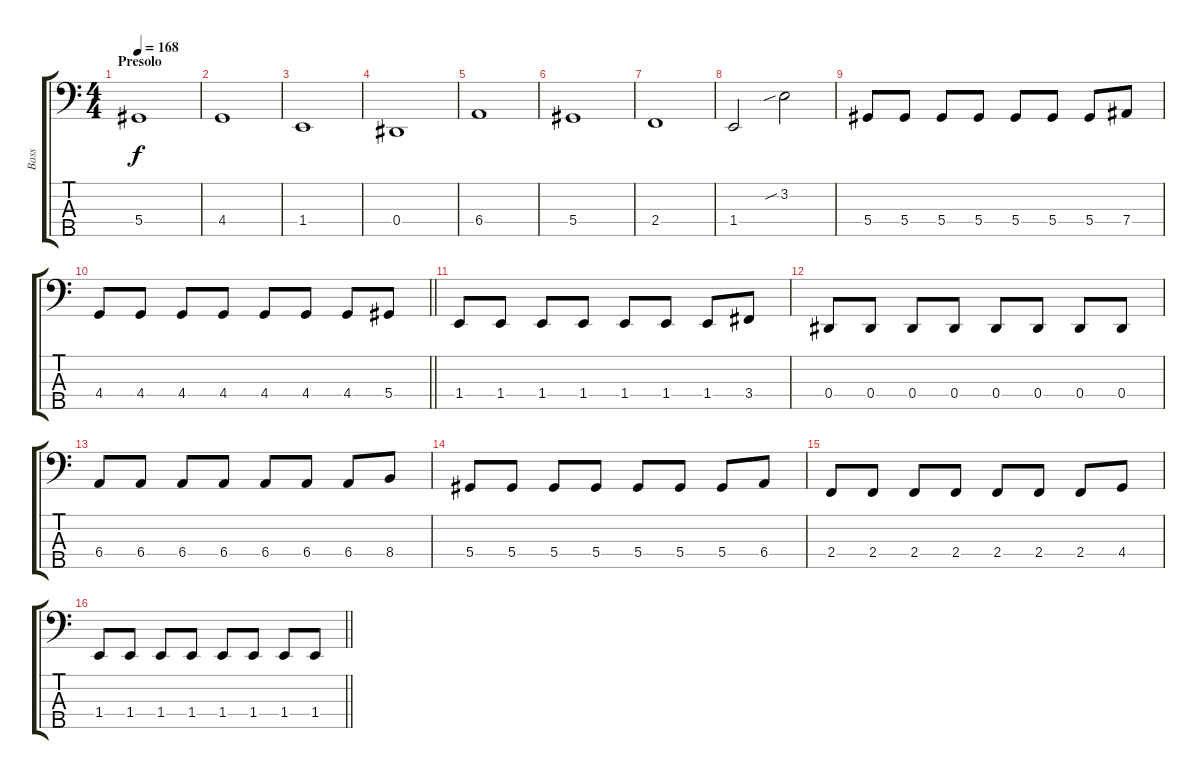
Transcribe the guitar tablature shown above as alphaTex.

\track ("Bass" "Bass") {instrument electricbassfinger}
\staff {score tabs}
\tuning (Gb2 Db2 Ab1 Eb1 Bb0) {hide}
\ts (4 4)
\section ("" "Presolo")
\tempo 168
\clef f4
\ks aminor
5.4.1{dy f} |
4.4.1 |
1.4.1 |
0.4.1 |
6.4.1 |
5.4.1 |
2.4.1 |
1.4.2 3.2{sib}.2 |
5.4.8 5.4.8 5.4.8 5.4.8 5.4.8 5.4.8 5.4.8 7.4.8 |
\barLineRight lightlight
4.4.8 4.4.8 4.4.8 4.4.8 4.4.8 4.4.8 4.4.8 5.4.8 |
1.4.8 1.4.8 1.4.8 1.4.8 1.4.8 1.4.8 1.4.8 3.4.8 |
0.4.8 0.4.8 0.4.8 0.4.8 0.4.8 0.4.8 0.4.8 0.4.8 |
6.4.8 6.4.8 6.4.8 6.4.8 6.4.8 6.4.8 6.4.8 8.4.8 |
5.4.8 5.4.8 5.4.8 5.4.8 5.4.8 5.4.8 5.4.8 6.4.8 |
2.4.8 2.4.8 2.4.8 2.4.8 2.4.8 2.4.8 2.4.8 4.4.8 |
\barLineRight lightlight
1.4.8 1.4.8 1.4.8 1.4.8 1.4.8 1.4.8 1.4.8 1.4.8
